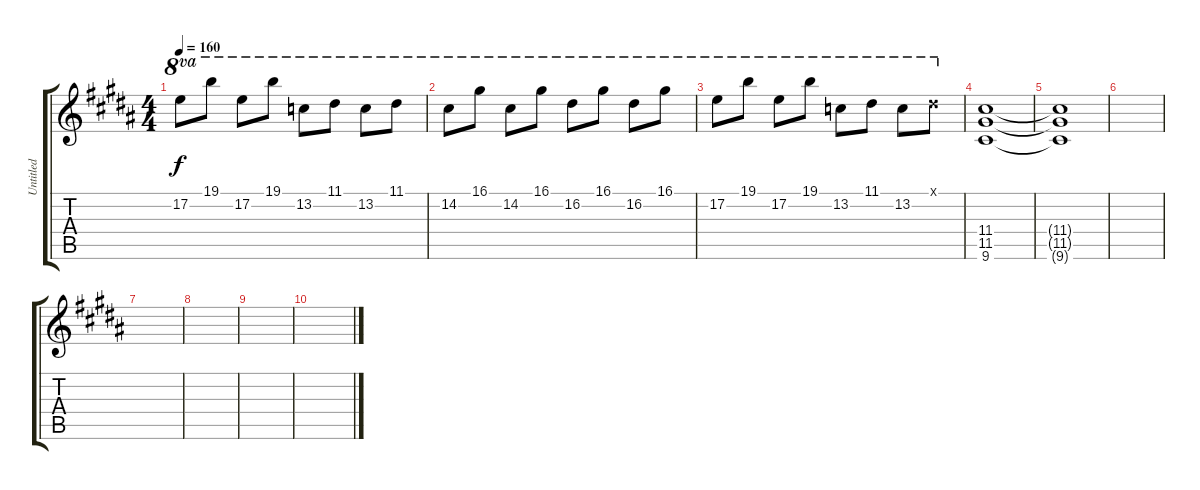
\track ("Untitled" "Untitled") {instrument overdrivenguitar}
\staff {score tabs}
\tuning (E4 B3 G3 D3 A2 E2) {hide}
\ts (4 4)
\tempo 160
\clef g2
\ks g#minor
17.2.8{ot 8va dy f} 19.1.8{ot 8va} 17.2.8{ot 8va} 19.1.8{ot 8va} 13.2.8{ot 8va} 11.1.8{ot 8va} 13.2.8{ot 8va} 11.1.8{ot 8va} |
\ks b
14.2.8{ot 8va} 16.1.8{ot 8va} 14.2.8{ot 8va} 16.1.8{ot 8va} 16.2.8{ot 8va} 16.1.8{ot 8va} 16.2.8{ot 8va} 16.1.8{ot 8va} |
\ks g#minor
17.2.8{ot 8va} 19.1.8{ot 8va} 17.2.8{ot 8va} 19.1.8{ot 8va} 13.2.8{ot 8va} 11.1.8{ot 8va} 13.2.8{ot 8va} 11.1{x}.8{ot 8va} |
(11.4 11.5 9.6).1 |
(11.4{t} 11.5{t} 9.6{t}).1 |
|
|
|
\ks b
|
\ks g#minor
